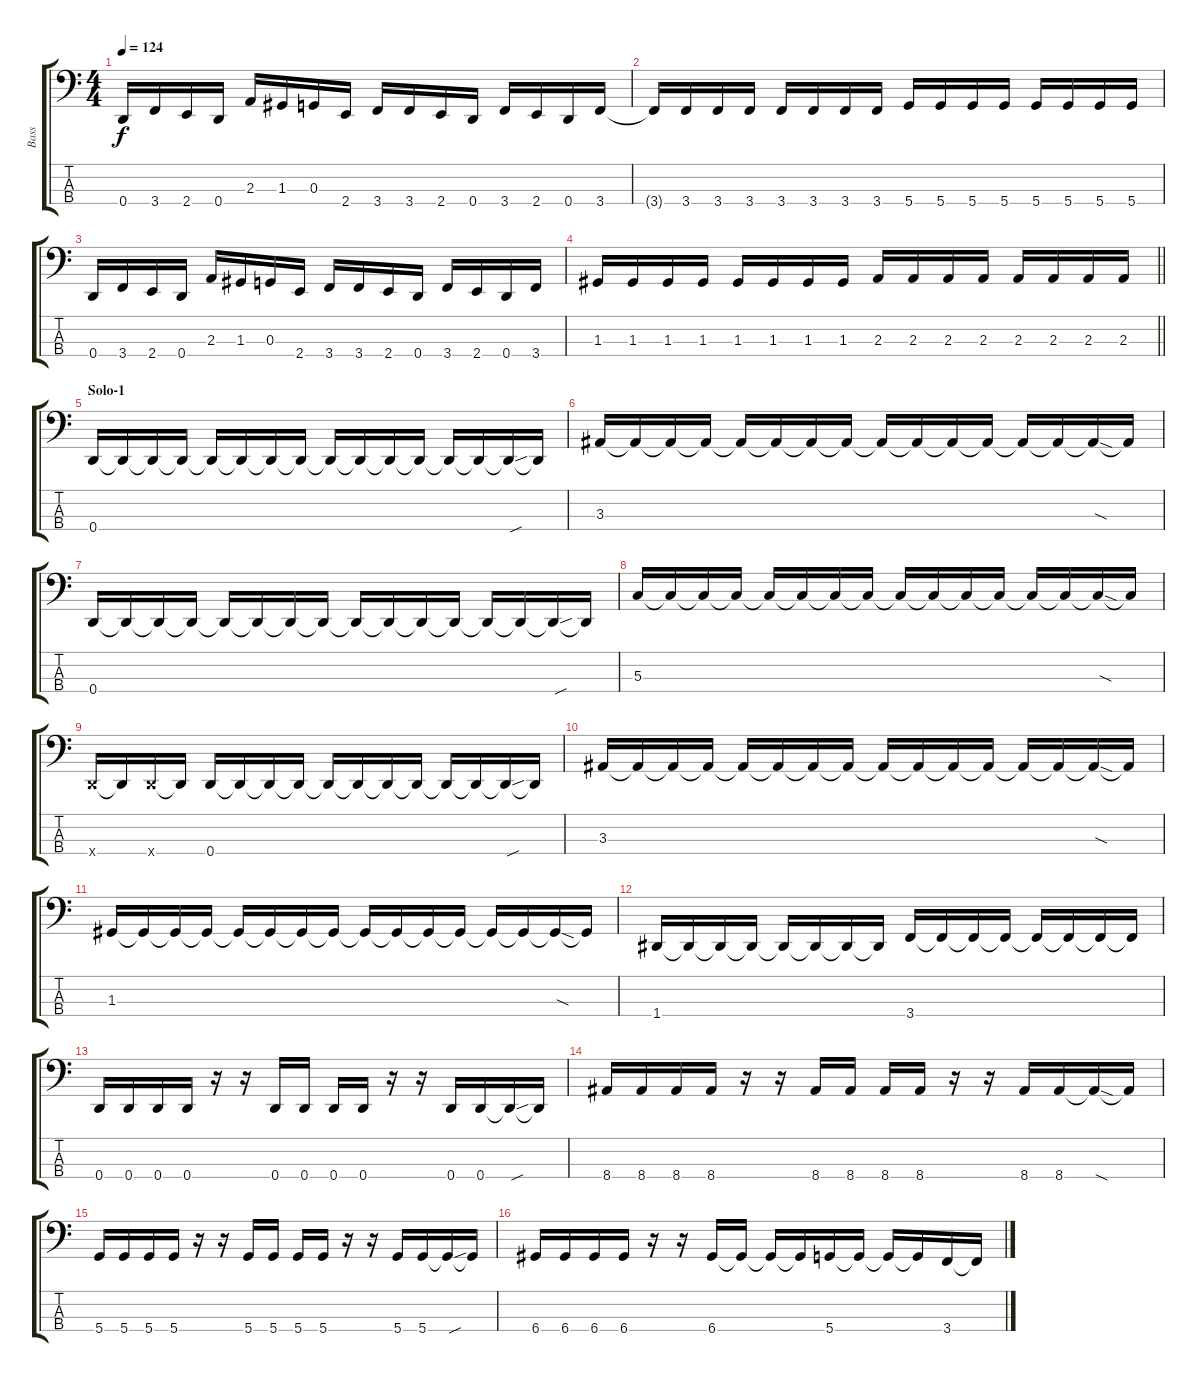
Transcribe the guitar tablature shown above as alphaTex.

\track ("Bass" "Bass") {instrument electricbassfinger}
\staff {score tabs}
\tuning (F2 C2 G1 D1) {hide}
\ts (4 4)
\tempo 124
\clef f4
\ks c
0.4.16{dy f} 3.4.16 2.4.16 0.4.16 2.3.16 1.3.16 0.3.16 2.4.16 3.4.16 3.4.16 2.4.16 0.4.16 3.4.16 2.4.16 0.4.16 3.4.16 |
3.4{t}.16 3.4.16 3.4.16 3.4.16 3.4.16 3.4.16 3.4.16 3.4.16 5.4.16 5.4.16 5.4.16 5.4.16 5.4.16 5.4.16 5.4.16 5.4.16 |
0.4.16 3.4.16 2.4.16 0.4.16 2.3.16 1.3.16 0.3.16 2.4.16 3.4.16 3.4.16 2.4.16 0.4.16 3.4.16 2.4.16 0.4.16 3.4.16 |
\barLineRight lightlight
1.3.16 1.3.16 1.3.16 1.3.16 1.3.16 1.3.16 1.3.16 1.3.16 2.3.16 2.3.16 2.3.16 2.3.16 2.3.16 2.3.16 2.3.16 2.3.16 |
\section ("" "Solo-1")
0.4.16 0.4{t}.16 0.4{t}.16 0.4{t}.16 0.4{t}.16 0.4{t}.16 0.4{t}.16 0.4{t}.16 0.4{t}.16 0.4{t}.16 0.4{t}.16 0.4{t}.16 0.4{t}.16 0.4{t}.16 0.4{sou t}.16 0.4{t}.16 |
3.3.16 3.3{t}.16 3.3{t}.16 3.3{t}.16 3.3{t}.16 3.3{t}.16 3.3{t}.16 3.3{t}.16 3.3{t}.16 3.3{t}.16 3.3{t}.16 3.3{t}.16 3.3{t}.16 3.3{t}.16 3.3{sod t}.16 3.3{t}.16 |
0.4.16 0.4{t}.16 0.4{t}.16 0.4{t}.16 0.4{t}.16 0.4{t}.16 0.4{t}.16 0.4{t}.16 0.4{t}.16 0.4{t}.16 0.4{t}.16 0.4{t}.16 0.4{t}.16 0.4{t}.16 0.4{sou t}.16 0.4{t}.16 |
5.3.16 5.3{t}.16 5.3{t}.16 5.3{t}.16 5.3{t}.16 5.3{t}.16 5.3{t}.16 5.3{t}.16 5.3{t}.16 5.3{t}.16 5.3{t}.16 5.3{t}.16 5.3{t}.16 5.3{t}.16 5.3{sod t}.16 5.3{t}.16 |
0.4{x}.16 0.4{t}.16 0.4{x}.16 0.4{t}.16 0.4.16 0.4{t}.16 0.4{t}.16 0.4{t}.16 0.4{t}.16 0.4{t}.16 0.4{t}.16 0.4{t}.16 0.4{t}.16 0.4{t}.16 0.4{sou t}.16 0.4{t}.16 |
3.3.16 3.3{t}.16 3.3{t}.16 3.3{t}.16 3.3{t}.16 3.3{t}.16 3.3{t}.16 3.3{t}.16 3.3{t}.16 3.3{t}.16 3.3{t}.16 3.3{t}.16 3.3{t}.16 3.3{t}.16 3.3{sod t}.16 3.3{t}.16 |
1.3.16 1.3{t}.16 1.3{t}.16 1.3{t}.16 1.3{t}.16 1.3{t}.16 1.3{t}.16 1.3{t}.16 1.3{t}.16 1.3{t}.16 1.3{t}.16 1.3{t}.16 1.3{t}.16 1.3{t}.16 1.3{sod t}.16 1.3{t}.16 |
1.4.16 1.4{t}.16 1.4{t}.16 1.4{t}.16 1.4{t}.16 1.4{t}.16 1.4{t}.16 1.4{t}.16 3.4.16 3.4{t}.16 3.4{t}.16 3.4{t}.16 3.4{t}.16 3.4{t}.16 3.4{t}.16 3.4{t}.16 |
0.4.16 0.4.16 0.4.16 0.4.16 r.16 r.16 0.4.16 0.4.16 0.4.16 0.4.16 r.16 r.16 0.4.16 0.4.16 0.4{sou t}.16 0.4{t}.16 |
8.4.16 8.4.16 8.4.16 8.4.16 r.16 r.16 8.4.16 8.4.16 8.4.16 8.4.16 r.16 r.16 8.4.16 8.4.16 8.4{sod t}.16 8.4{t}.16 |
5.4.16 5.4.16 5.4.16 5.4.16 r.16 r.16 5.4.16 5.4.16 5.4.16 5.4.16 r.16 r.16 5.4.16 5.4.16 5.4{sou t}.16 5.4{t}.16 |
6.4.16 6.4.16 6.4.16 6.4.16 r.16 r.16 6.4.16 6.4{t}.16 6.4{t}.16 6.4{t}.16 5.4.16 5.4{t}.16 5.4{t}.16 5.4{t}.16 3.4.16 3.4{t}.16
